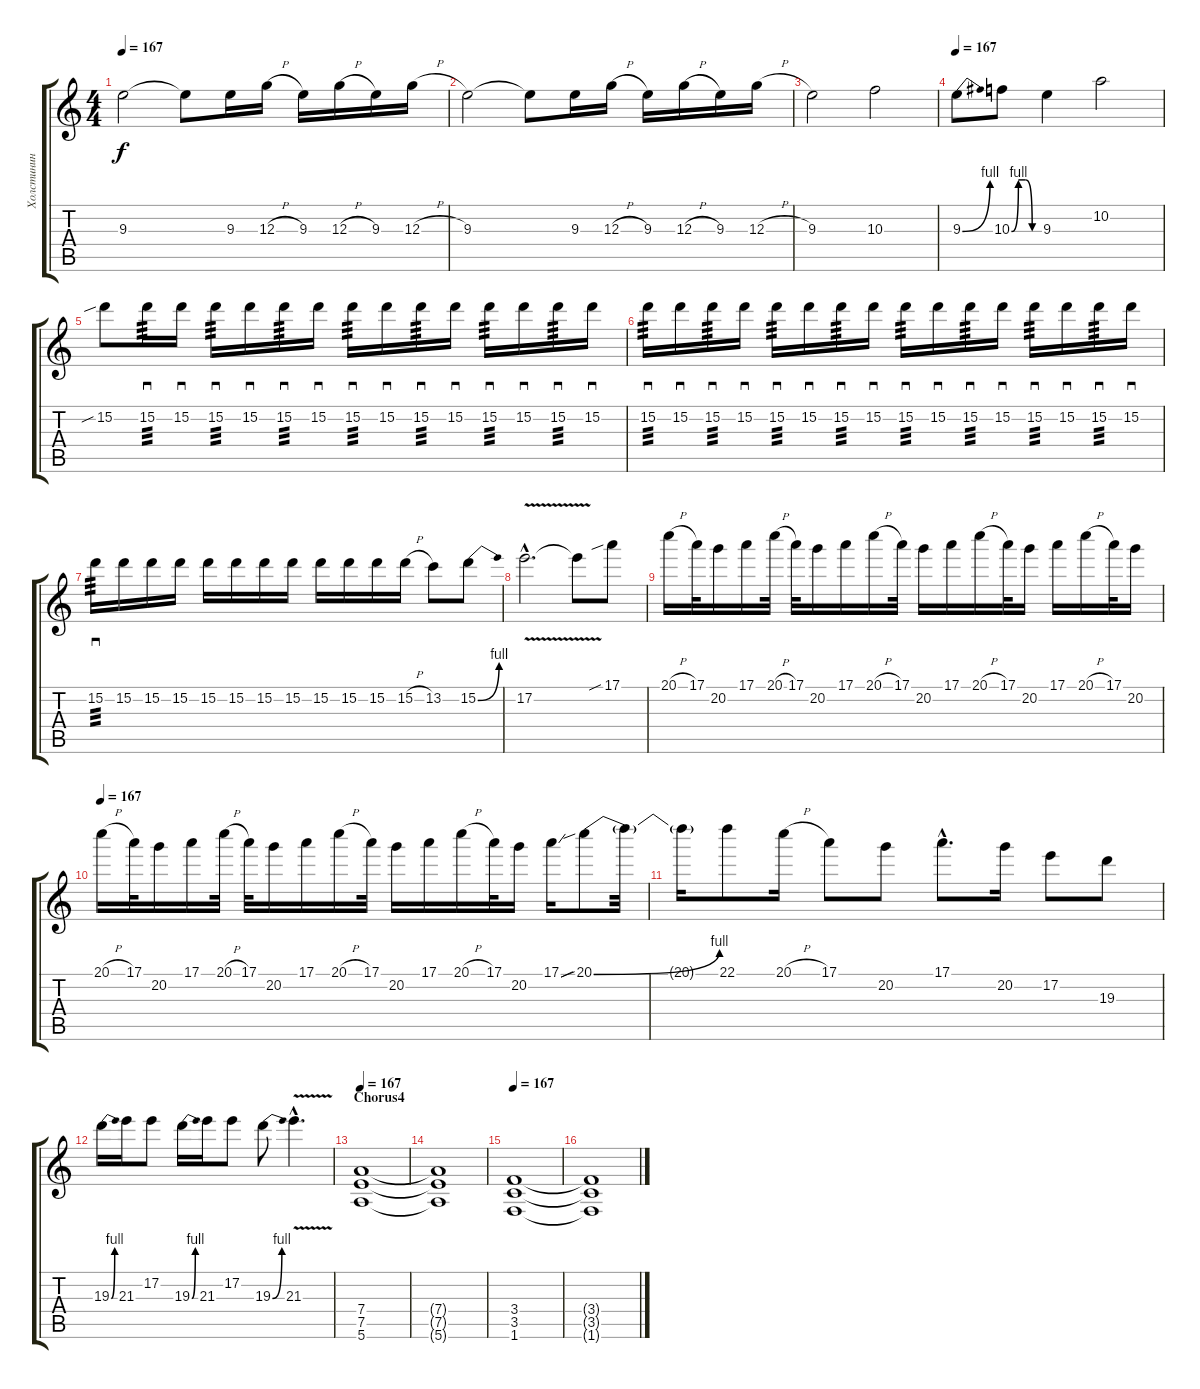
\track ("Холстинин" "Холстинин") {instrument distortionguitar}
\staff {score tabs}
\tuning (E4 B3 G3 D3 A2 E2) {hide}
\ts (4 4)
\tempo 167
\clef g2
\ks c
9.3.2{dy f} 9.3{t}.8 9.3.16 12.3{h}.16 9.3.16 12.3{h}.16 9.3.16 12.3{h}.16 |
9.3.2 9.3{t}.8 9.3.16 12.3{h}.16 9.3.16 12.3{h}.16 9.3.16 12.3{h}.16 |
9.3.2 10.3.2 |
\tempo 167
9.3{be (bend 0 0 60 4)}.8 10.3{be (custom 0 0 15 4 30 4 45 0 60 0)}.8 9.3.4 10.2.2 |
15.2{sib}.8 15.2.16{sd tp 3} 15.2.16{sd} 15.2.16{sd tp 3} 15.2.16{sd} 15.2.16{sd tp 3} 15.2.16{sd} 15.2.16{sd tp 3} 15.2.16{sd} 15.2.16{sd tp 3} 15.2.16{sd} 15.2.16{sd tp 3} 15.2.16{sd} 15.2.16{sd tp 3} 15.2.16{sd} |
15.2.16{sd tp 3} 15.2.16{sd} 15.2.16{sd tp 3} 15.2.16{sd} 15.2.16{sd tp 3} 15.2.16{sd} 15.2.16{sd tp 3} 15.2.16{sd} 15.2.16{sd tp 3} 15.2.16{sd} 15.2.16{sd tp 3} 15.2.16{sd} 15.2.16{sd tp 3} 15.2.16{sd} 15.2.16{sd tp 3} 15.2.16{sd} |
15.2.16{sd tp 3} 15.2.16 15.2.16 15.2.16 15.2.16 15.2.16 15.2.16 15.2.16 15.2.16 15.2.16 15.2.16 15.2{h}.16 13.2.8 15.2{be (bend 0 0 60 4)}.8 |
17.2{v hac}.2{d} 17.2{t}.8 17.1{sib}.8 |
20.1{h}.16 17.1.32 20.2.16 17.1.16 20.1{h}.32 17.1.32 20.2.16 17.1.16 20.1{h}.16 17.1.32 20.2.16 17.1.16 20.1{h}.16 17.1.32 20.2.16 17.1.16 20.1{h}.16 17.1.32 20.2.16 |
\tempo 167
20.1{h}.16 17.1.32 20.2.16 17.1.16 20.1{h}.32 17.1.32 20.2.16 17.1.16 20.1{h}.16 17.1.32 20.2.16 17.1.16 20.1{h}.16 17.1.32 20.2.16 17.1{ss}.16 20.1{be (bend 0 0 60 4) sib}.8 20.1{t}.32 |
20.1{t}.16 22.1.8 20.1{h}.16 17.1.8 20.2.8 17.1{hac}.8{d} 20.2.16 17.2.8 19.3.8 |
19.3{be (bend 0 0 60 4)}.16 21.3.16 17.2.8 19.3{be (bend 0 0 60 4)}.16 21.3.16 17.2.8 19.3{be (bend 0 0 60 4)}.8 21.3{v hac}.4{d} |
\section ("" "Chorus4")
\tempo 167
(7.4 7.5 5.6).1 |
(7.4{t} 7.5{t} 5.6{t}).1 |
\tempo 167
(3.4 3.5 1.6).1 |
(3.4{t} 3.5{t} 1.6{t}).1
